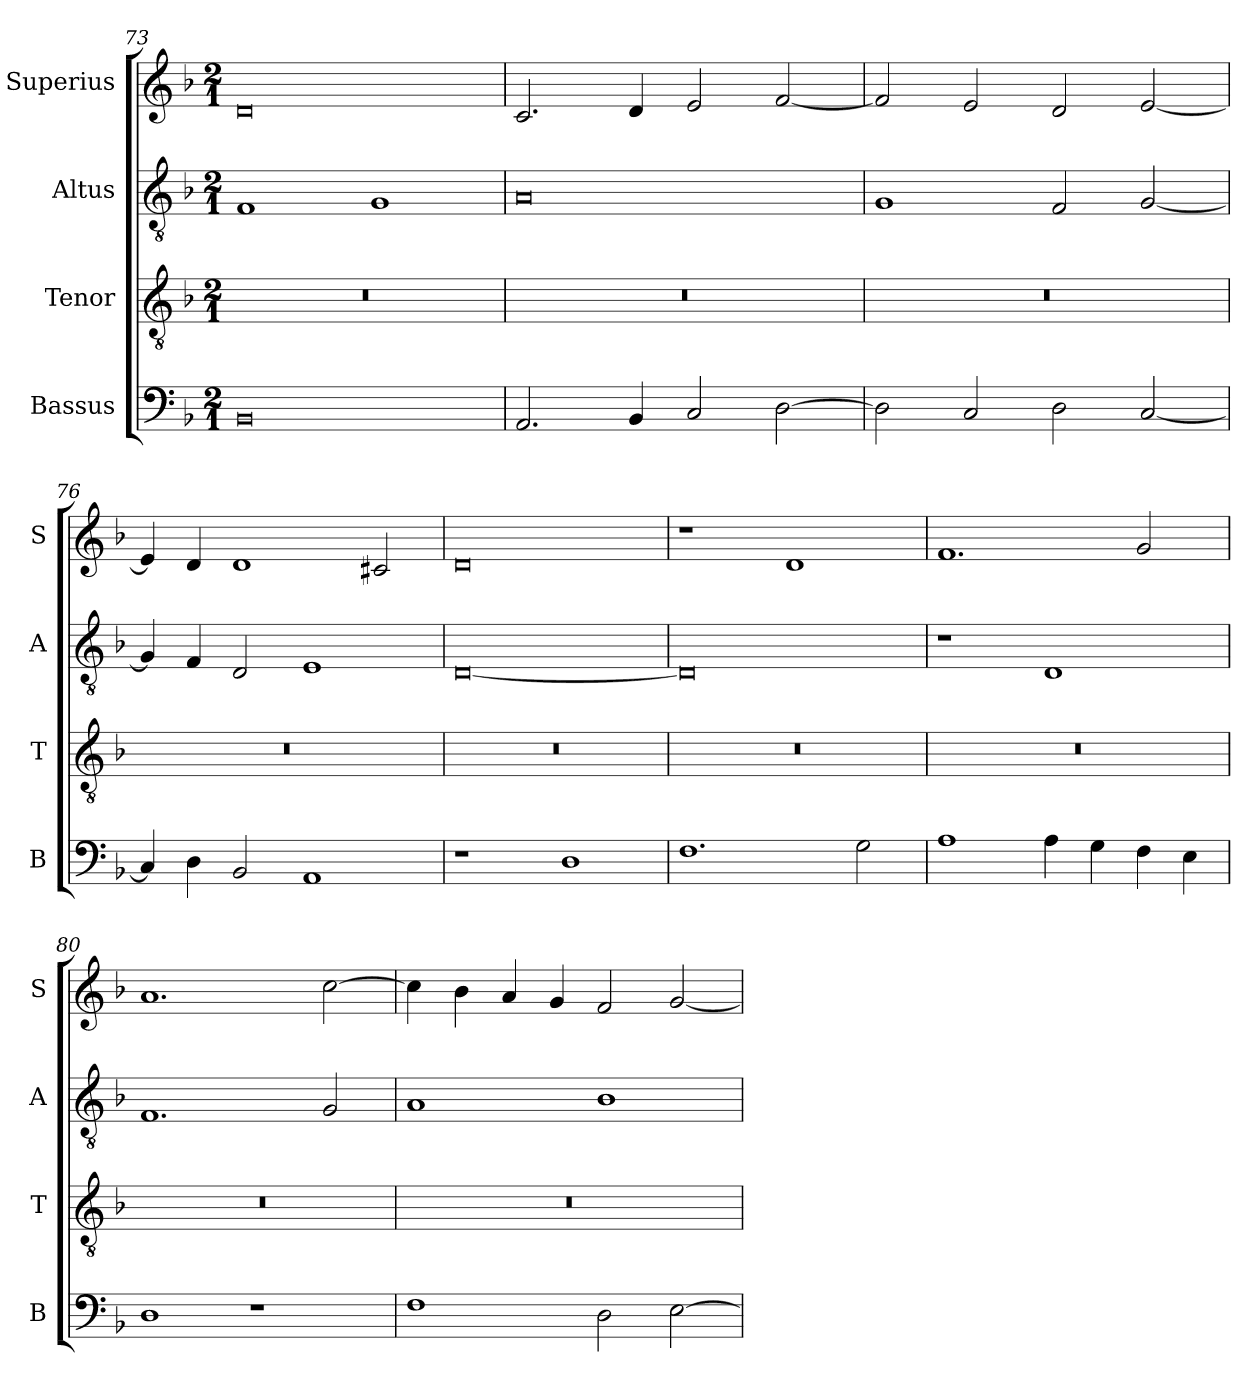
**kern	**kern	**kern	**kern
*part4	*part3	*part2	*part1
*staff4	*staff3	*staff2	*staff1
*I"Bassus	*I"Tenor	*I"Altus	*I"Superius
*I'B	*I'T	*I'A	*I'S
*clefF4	*clefGv2	*clefGv2	*clefG2
*k[b-]	*k[b-]	*k[b-]	*k[b-]
*M2/1	*M2/1	*M2/1	*M2/1
=73	=73	=73	=73
0BB-	0r	1F	0d
.	.	1G	.
=74	=74	=74	=74
2.AA/	0r	0A	2.c/
4BB-/	.	.	4d/
2C/	.	.	2e/
[2D\	.	.	[2f/
=75	=75	=75	=75
2D\]	0r	1G	2f/]
2C/	.	.	2e/
2D\	.	2F/	2d/
[2C/	.	[2G/	[2e/
=76	=76	=76	=76
4C/]	0r	4G/]	4e/]
4D\	.	4F/	4d/
2BB-/	.	2D/	1d
1AA	.	1E	.
.	.	.	2c#X/
=77	=77	=77	=77
1r	0r	[0D	0d
1D	.	.	.
=78	=78	=78	=78
1.F	0r	0D]	1r
.	.	.	1d
2G\	.	.	.
=79	=79	=79	=79
1A	0r	1r	1.f
4A\	.	1D	.
4G\	.	.	.
4F\	.	.	2g/
4E\	.	.	.
=80	=80	=80	=80
1D	0r	1.F	1.a
1r	.	.	.
.	.	2G/	[2cc\
=81	=81	=81	=81
1F	0r	1A	4cc\]
.	.	.	4b-\
.	.	.	4a/
.	.	.	4g/
2D\	.	1B-	2f/
[2E\	.	.	[2g/
=	=	=	=
*-	*-	*-	*-
